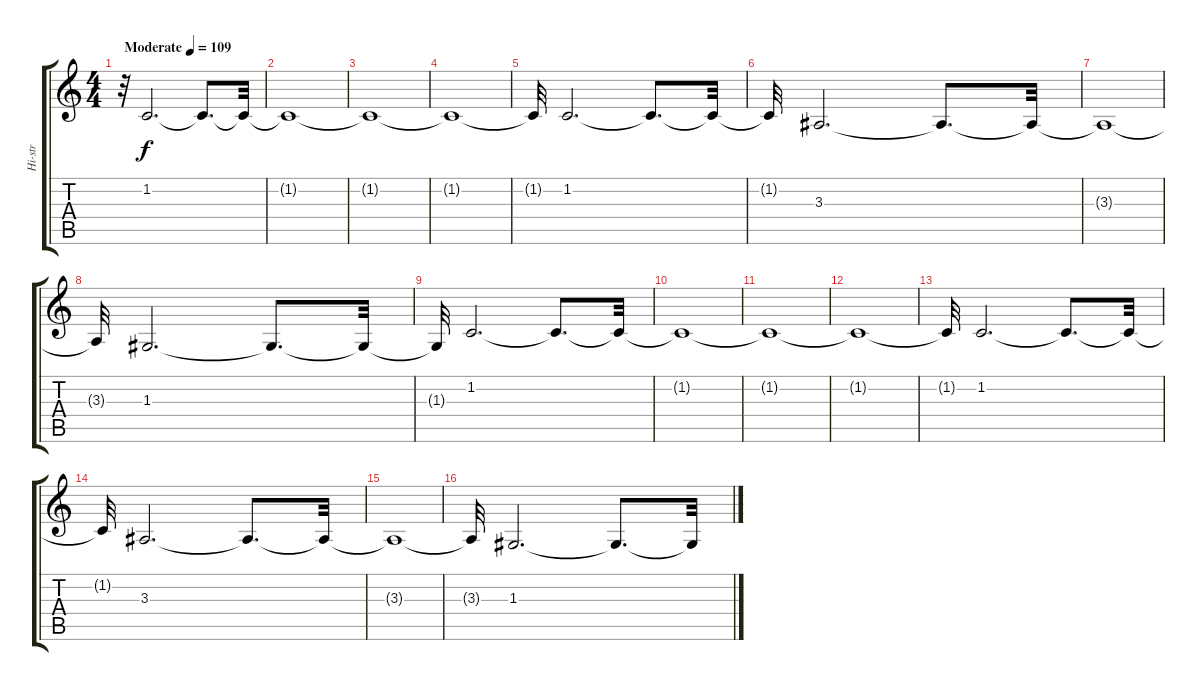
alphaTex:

\track ("Hi-str" "Hi-str") {instrument stringensemble2}
\staff {score tabs}
\tuning (E4 B3 G3 D3 A2 E2) {hide}
\ts (4 4)
\tempo (109 "Moderate")
\clef g2
\ks c
r.32{dy f instrument stringensemble2} 1.2.2{d} 1.2{t}.8{d} 1.2{t}.32 |
1.2{t}.1 |
1.2{t}.1 |
1.2{t}.1 |
1.2{t}.32 1.2.2{d volume 15} 1.2{t}.8{d} 1.2{t}.32 |
1.2{t}.32 3.3.2{d} 3.3{t}.8{d} 3.3{t}.32 |
3.3{t}.1 |
3.3{t}.32 1.3.2{d volume 14} 1.3{t}.8{d} 1.3{t}.32 |
1.3{t}.32 1.2.2{d volume 10} 1.2{t}.8{d} 1.2{t}.32 |
1.2{t}.1 |
1.2{t}.1 |
1.2{t}.1 |
1.2{t}.32 1.2.2{d volume 15} 1.2{t}.8{d} 1.2{t}.32 |
1.2{t}.32 3.3.2{d} 3.3{t}.8{d} 3.3{t}.32 |
3.3{t}.1 |
3.3{t}.32 1.3.2{d volume 13} 1.3{t}.8{d} 1.3{t}.32
